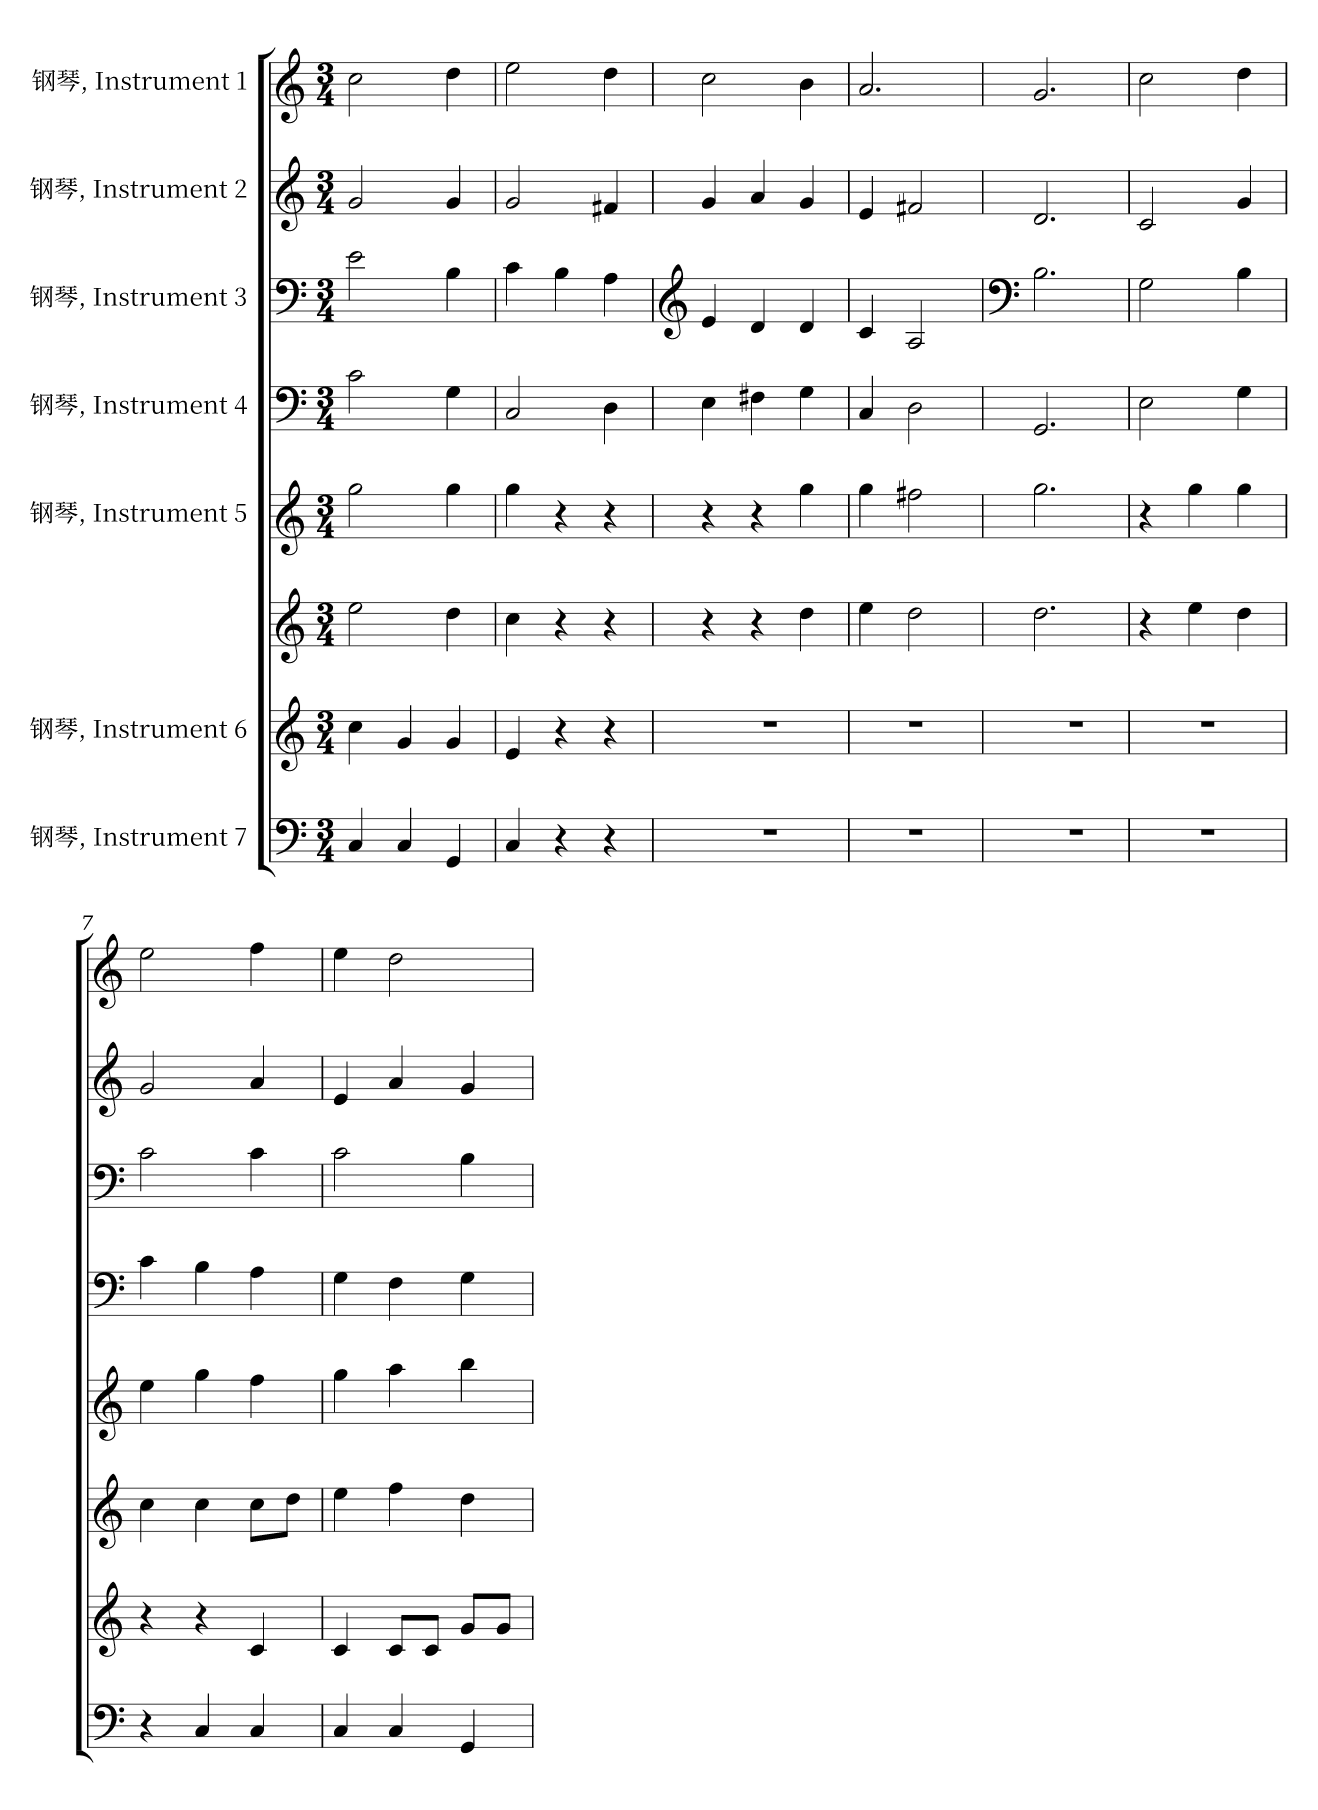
**kern	**kern	**kern	**kern	**kern	**kern	**kern	**kern
*part7	*part6	*part6	*part5	*part4	*part3	*part2	*part1
*staff8	*staff7	*staff6	*staff5	*staff4	*staff3	*staff2	*staff1
*I"钢琴, Instrument 7	*I"钢琴, Instrument 6	*	*I"钢琴, Instrument 5	*I"钢琴, Instrument 4	*I"钢琴, Instrument 3	*I"钢琴, Instrument 2	*I"钢琴, Instrument 1
*clefF4	*clefG2	*clefG2	*clefG2	*clefF4	*clefF4	*clefG2	*clefG2
*k[]	*k[]	*k[]	*k[]	*k[]	*k[]	*k[]	*k[]
*M3/4	*M3/4	*M3/4	*M3/4	*M3/4	*M3/4	*M3/4	*M3/4
*MM160	*MM160	*MM160	*MM160	*MM160	*MM160	*MM160	*MM160
=1	=1	=1	=1	=1	=1	=1	=1
4C/	4cc\	2ee\	2gg\	2c\	2e\	2g/	2cc\
4C/	4g/	.	.	.	.	.	.
4GG/	4g/	4dd\	4gg\	4G\	4B\	4g/	4dd\
=2	=2	=2	=2	=2	=2	=2	=2
4C/	4e/	4cc\	4gg\	2C/	4c\	2g/	2ee\
4r	4r	4r	4r	.	4B\	.	.
4r	4r	4r	4r	4D\	4A\	4f#X/	4dd\
=3	=3	=3	=3	=3	=3	=3	=3
*	*	*	*	*	*clefG2	*	*
2.r	2.r	4r	4r	4E\	4e/	4g/	2cc\
.	.	4r	4r	4F#X\	4d/	4a/	.
.	.	4dd\	4gg\	4G\	4d/	4g/	4b\
=4	=4	=4	=4	=4	=4	=4	=4
2.r	2.r	4ee\	4gg\	4C/	4c/	4e/	2.a/
.	.	2dd\	2ff#X\	2D\	2A/	2f#X/	.
=5	=5	=5	=5	=5	=5	=5	=5
*	*	*	*	*	*clefF4	*	*
2.r	2.r	2.dd\	2.gg\	2.GG/	2.B\	2.d/	2.g/
=6	=6	=6	=6	=6	=6	=6	=6
2.r	2.r	4r	4r	2E\	2G\	2c/	2cc\
.	.	4ee\	4gg\	.	.	.	.
.	.	4dd\	4gg\	4G\	4B\	4g/	4dd\
=7	=7	=7	=7	=7	=7	=7	=7
4r	4r	4cc\	4ee\	4c\	2c\	2g/	2ee\
4C/	4r	4cc\	4gg\	4B\	.	.	.
4C/	4c/	8cc\L	4ff\	4A\	4c\	4a/	4ff\
.	.	8dd\J	.	.	.	.	.
!!LO:PB:g=z
=8	=8	=8	=8	=8	=8	=8	=8
4C/	4c/	4ee\	4gg\	4G\	2c\	4e/	4ee\
4C/	8c/L	4ff\	4aa\	4F\	.	4a/	2dd\
.	8c/J	.	.	.	.	.	.
4GG/	8g/L	4dd\	4bb\	4G\	4B\	4g/	.
.	8g/J	.	.	.	.	.	.
=	=	=	=	=	=	=	=
*-	*-	*-	*-	*-	*-	*-	*-
